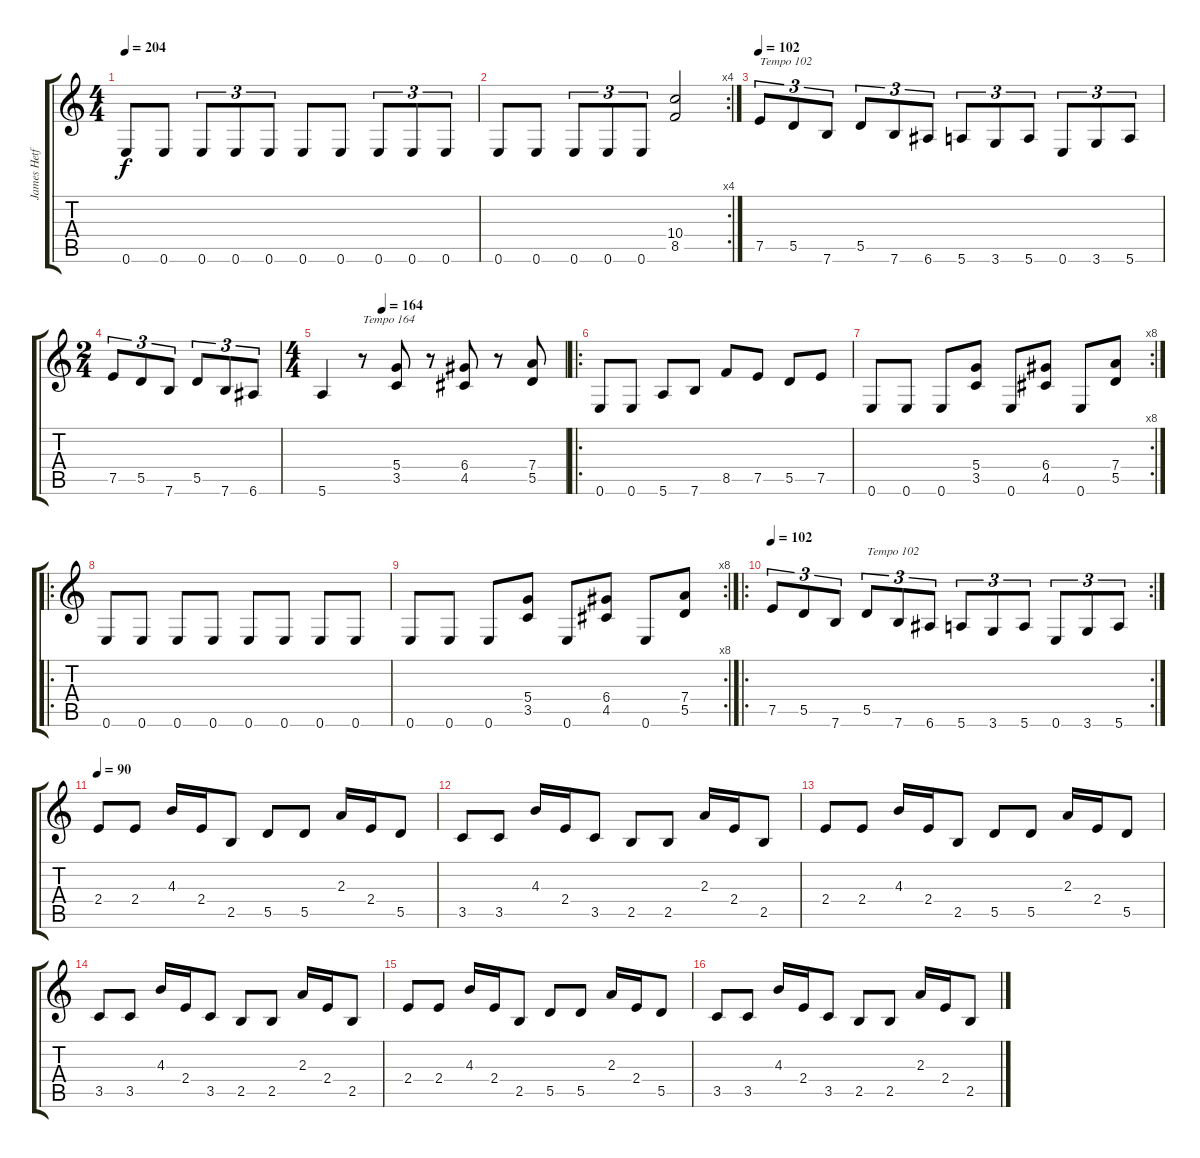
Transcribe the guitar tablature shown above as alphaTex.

\track ("James Hetfield (Guitar 1)" "James Hetf") {instrument distortionguitar}
\staff {score tabs}
\tuning (E4 B3 G3 D3 A2 E2) {hide}
\ts (4 4)
\tempo 204
\clef g2
\ks c
0.6.8{dy f} 0.6.8 0.6.8{tu (3 2)} 0.6.8{tu (3 2)} 0.6.8{tu (3 2)} 0.6.8 0.6.8 0.6.8{tu (3 2)} 0.6.8{tu (3 2)} 0.6.8{tu (3 2)} |
\rc 4
0.6.8 0.6.8 0.6.8{tu (3 2)} 0.6.8{tu (3 2)} 0.6.8{tu (3 2)} (10.4 8.5).2 |
\tempo 102
7.5.8{tu (3 2) txt "Tempo 102"} 5.5.8{tu (3 2)} 7.6.8{tu (3 2)} 5.5.8{tu (3 2)} 7.6.8{tu (3 2)} 6.6.8{tu (3 2)} 5.6.8{tu (3 2)} 3.6.8{tu (3 2)} 5.6.8{tu (3 2)} 0.6.8{tu (3 2)} 3.6.8{tu (3 2)} 5.6.8{tu (3 2)} |
\ts (2 4)
7.5.8{tu (3 2)} 5.5.8{tu (3 2)} 7.6.8{tu (3 2)} 5.5.8{tu (3 2)} 7.6.8{tu (3 2)} 6.6.8{tu (3 2)} |
\ts (4 4)
\tempo (164 0.25)
5.6.4 r.8{txt "Tempo 164"} (5.4 3.5).8 r.8 (6.4 4.5).8 r.8 (7.4 5.5).8 |
\ro
0.6.8 0.6.8 5.6.8 7.6.8 8.5.8 7.5.8 5.5.8 7.5.8 |
\rc 8
0.6.8 0.6.8 0.6.8 (5.4 3.5).8 0.6.8 (6.4 4.5).8 0.6.8 (7.4 5.5).8 |
\ro
0.6.8 0.6.8 0.6.8 0.6.8 0.6.8 0.6.8 0.6.8 0.6.8 |
\rc 8
0.6.8 0.6.8 0.6.8 (5.4 3.5).8 0.6.8 (6.4 4.5).8 0.6.8 (7.4 5.5).8 |
\ro
\rc 2
\tempo 102
7.5.8{tu (3 2)} 5.5.8{tu (3 2)} 7.6.8{tu (3 2)} 5.5.8{tu (3 2) txt "Tempo 102"} 7.6.8{tu (3 2)} 6.6.8{tu (3 2)} 5.6.8{tu (3 2)} 3.6.8{tu (3 2)} 5.6.8{tu (3 2)} 0.6.8{tu (3 2)} 3.6.8{tu (3 2)} 5.6.8{tu (3 2)} |
\tempo 90
2.4.8 2.4.8 4.3.16 2.4.16 2.5.8 5.5.8 5.5.8 2.3.16 2.4.16 5.5.8 |
3.5.8 3.5.8 4.3.16 2.4.16 3.5.8 2.5.8 2.5.8 2.3.16 2.4.16 2.5.8 |
2.4.8 2.4.8 4.3.16 2.4.16 2.5.8 5.5.8 5.5.8 2.3.16 2.4.16 5.5.8 |
3.5.8 3.5.8 4.3.16 2.4.16 3.5.8 2.5.8 2.5.8 2.3.16 2.4.16 2.5.8 |
2.4.8 2.4.8 4.3.16 2.4.16 2.5.8 5.5.8 5.5.8 2.3.16 2.4.16 5.5.8 |
3.5.8 3.5.8 4.3.16 2.4.16 3.5.8 2.5.8 2.5.8 2.3.16 2.4.16 2.5.8
